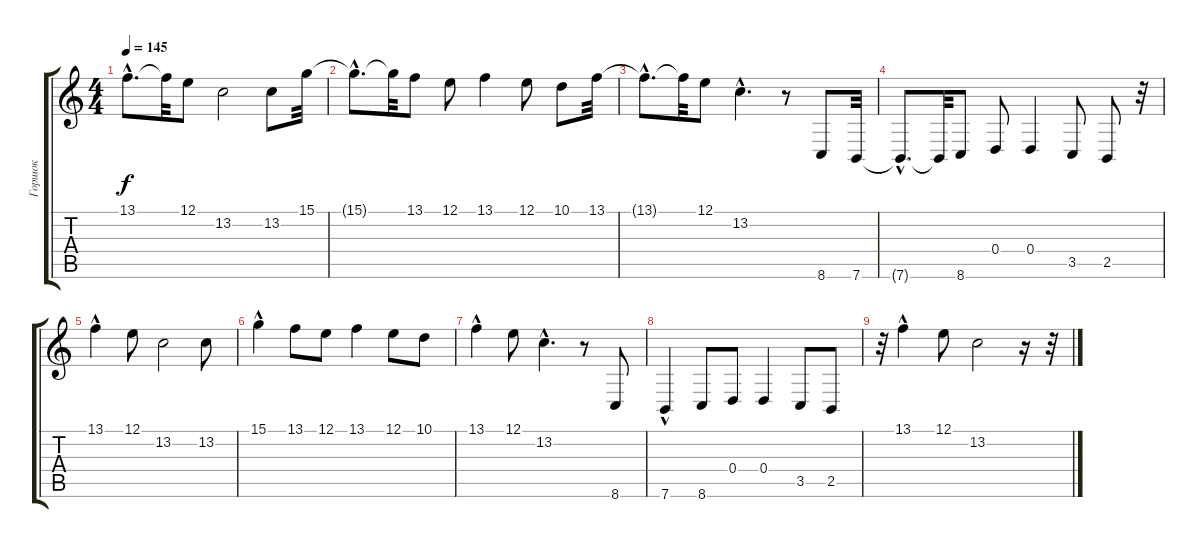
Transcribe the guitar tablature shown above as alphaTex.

\track ("Горшок " "Горшок ") {instrument baritonesax}
\staff {score tabs}
\tuning (E4 B3 G3 D3 A2 E2) {hide}
\ts (4 4)
\tempo 145
\clef g2
\ks c
13.1{hac t}.8{d dy f} 13.1{t}.32 12.1.8 13.2.2 13.2.8 15.1.32 |
15.1{hac t}.8{d} 15.1{t}.32 13.1.8 12.1.8 13.1.4 12.1.8 10.1.8 13.1.32 |
13.1{hac t}.8{d} 13.1{t}.32 12.1.8 13.2{hac}.4{d} r.8 8.6.8 7.6.32 |
7.6{hac t}.8{d} 7.6{t}.32 8.6.8 0.4.8 0.4.4 3.5.8 2.5.8 r.32 |
13.1{hac}.4 12.1.8 13.2.2 13.2.8 |
15.1{hac}.4 13.1.8 12.1.8 13.1.4 12.1.8 10.1.8 |
13.1{hac}.4 12.1.8 13.2{hac}.4{d} r.8 8.6.8 |
7.6{hac}.4 8.6.8 0.4.8 0.4.4 3.5.8 2.5.8 |
r.32 13.1{hac}.4 12.1.8 13.2.2 r.16 r.32
